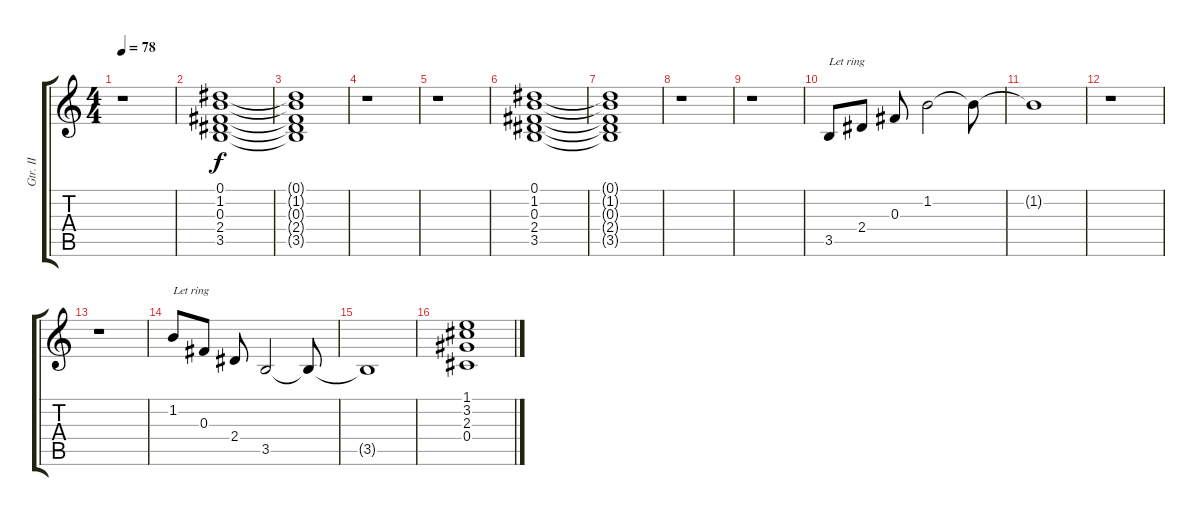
\track ("Gtr. II" "Gtr. II") {instrument overdrivenguitar}
\staff {score tabs}
\tuning (Eb4 Bb3 Gb3 Db3 Ab2 Eb2) {hide}
\ts (4 4)
\tempo 78
\clef g2
\ks c
r.1{dy f} |
(0.1 1.2 0.3 2.4 3.5).1 |
(0.1{t} 1.2{t} 0.3{t} 2.4{t} 3.5{t}).1 |
r.1 |
r.1 |
(0.1 1.2 0.3 2.4 3.5).1 |
(0.1{t} 1.2{t} 0.3{t} 2.4{t} 3.5{t}).1 |
r.1 |
r.1 |
3.5.8{txt "Let ring"} 2.4.8 0.3.8 1.2.2 1.2{t}.8 |
1.2{t}.1 |
r.1 |
r.1 |
1.2.8{txt "Let ring"} 0.3.8 2.4.8 3.5.2 3.5{t}.8 |
3.5{t}.1 |
(1.1 3.2 2.3 0.4).1
